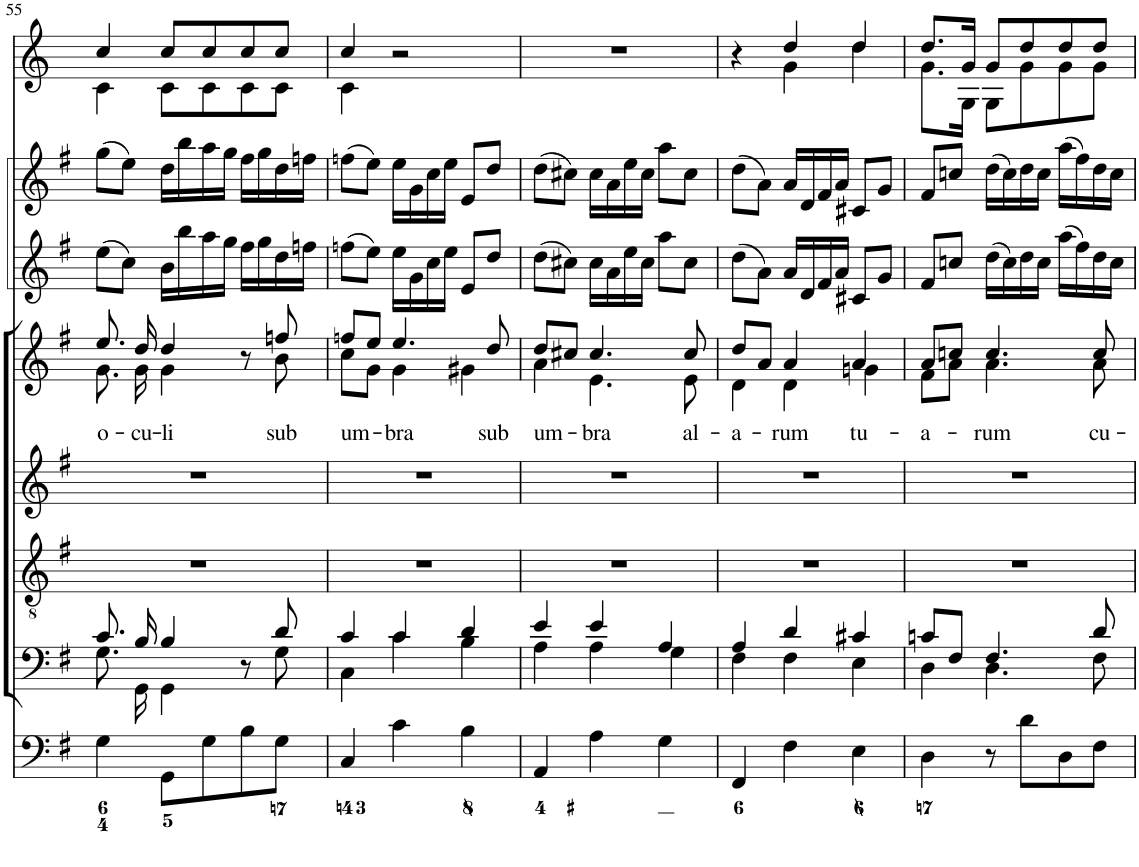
**kern	**kern	**kern	**kern	**kern	**text	**kern	**kern	**kern
*part8	*part7	*part6	*part5	*part4	*part4	*part3	*part2	*part1
*staff8	*staff7	*staff6	*staff5	*staff4	*staff4	*staff3	*staff2	*staff1
*I"Organ	*I"Voice	*I"Tenor	*I"Alto	*I"Voice	*	*I"Violin	*I"Violini	*I"Corni in G
*	*	*	*	*	*	*I'Vln	*I'Vln	*
!!LO:PB:g=z
*clefF4	*clefF4	*clefGv2	*clefG2	*clefG2	*	*clefG2	*clefG2	*clefG2
*	*	*	*	*	*	*	*	*Trd3c5
*k[f#]	*k[f#]	*k[f#]	*k[f#]	*k[f#]	*	*k[f#]	*k[f#]	*k[]
*M3/4	*M3/4	*M3/4	*M3/4	*M3/4	*	*M3/4	*M3/4	*M3/4
=55	=55	=55	=55	=55	=55	=55	=55	=55
*	*^	*	*	*	*	*	*	*
!	!	!	!	!	!	!LO:LY:b	!	!	!
*	*	*	*	*	*^	*	*	*	*^
4G\	8.c/	8.G\	2.r	2.r	8.ee/	8.g\	o-	(8ee\L	(8gg\L	4cc/	4c\
.	.	.	.	.	.	.	.	8cc\J)	8ee\J)	.	.
!	!	!	!	!	!	!	!LO:LY:b	!	!	!	!
.	16B/	16GG\	.	.	16dd/	16g\	-cu-	.	.	.	.
!	!	!	!	!	!	!	!LO:LY:b	!	!	!	!
8GG\L	4B/	4GG\	.	.	4dd/	4g\	-li	16b\LL	16dd\LL	8cc/L	8c\L
.	.	.	.	.	.	.	.	16bb\	16bb\	.	.
8G\	.	.	.	.	.	.	.	16aa\	16aa\	8cc/	8c\
.	.	.	.	.	.	.	.	16gg\JJ	16gg\JJ	.	.
8B\	8r	8ryy	.	.	8r	8ryy	.	16ff#\LL	16ff#\LL	8cc/	8c\
.	.	.	.	.	.	.	.	16gg\	16gg\	.	.
!	!	!	!	!	!	!	!LO:LY:b	!	!	!	!
8G\J	8d/	8G\	.	.	8ffn/	8b\	sub	16dd\	16dd\	8cc/J	8c\J
.	.	.	.	.	.	.	.	16ffn\JJ	16ffn\JJ	.	.
=56	=56	=56	=56	=56	=56	=56	=56	=56	=56	=56	=56
!	!	!	!	!	!	!	!LO:LY:b	!	!	!	!
4C/	4c/	4C\	2.r	2.r	8ffn/L	8cc\L	um-	(8ffn\L	(8ffn\L	4cc/	4c\
.	.	.	.	.	8ee/J	8g\J	.	8ee\J)	8ee\J)	.	.
!	!	!	!	!	!	!	!LO:LY:b	!	!	!	!
4c\	4c/	4c\	.	.	4.ee/	4g\	-bra	16ee\LL	16ee\LL	2r	2ryy
.	.	.	.	.	.	.	.	16g\	16g\	.	.
.	.	.	.	.	.	.	.	16cc\	16cc\	.	.
.	.	.	.	.	.	.	.	16ee\JJ	16ee\JJ	.	.
4B\	4d/	4B\	.	.	.	4g#X\	.	8e/L	8e/L	.	.
!	!	!	!	!	!	!	!LO:LY:b	!	!	!	!
.	.	.	.	.	8dd/	.	sub	8dd/J	8dd/J	.	.
*	*	*	*	*	*	*	*	*	*	*v	*v
=57	=57	=57	=57	=57	=57	=57	=57	=57	=57	=57
!	!	!	!	!	!	!	!LO:LY:b	!	!	!
4AA/	4e/	4A\	2.r	2.r	8dd/L	4a\	um-	(8dd\L	(8dd\L	2.r
.	.	.	.	.	8cc#X/J	.	.	8cc#X\J)	8cc#X\J)	.
!	!	!	!	!	!	!	!LO:LY:b	!	!	!
4A\	4e/	4A\	.	.	4.cc#/	4.e\	-bra	16cc#\LL	16cc#\LL	.
.	.	.	.	.	.	.	.	16a\	16a\	.
.	.	.	.	.	.	.	.	16ee\	16ee\	.
.	.	.	.	.	.	.	.	16cc#\JJ	16cc#\JJ	.
4G\	4A/	4G\	.	.	.	.	.	8aa\L	8aa\L	.
!	!	!	!	!	!	!	!LO:LY:b	!	!	!
.	.	.	.	.	8cc#/	8e\	al-	8cc#\J	8cc#\J	.
=58	=58	=58	=58	=58	=58	=58	=58	=58	=58	=58
!	!	!	!	!	!	!	!LO:LY:b	!	!	!
*	*	*	*	*	*	*	*	*	*	*^
4FF#/	4A/	4F#\	2.r	2.r	8dd/L	4d\	-a-	(8dd\L	(8dd\L	4r	4ryy
.	.	.	.	.	8a/J	.	.	8a\J)	8a\J)	.	.
!	!	!	!	!	!	!	!LO:LY:b	!	!	!	!
4F#\	4d/	4F#\	.	.	4a/	4d\	-rum	16a/LL	16a/LL	4dd/	4g\
.	.	.	.	.	.	.	.	16d/	16d/	.	.
.	.	.	.	.	.	.	.	16f#/	16f#/	.	.
.	.	.	.	.	.	.	.	16a/JJ	16a/JJ	.	.
!	!	!	!	!	!	!	!LO:LY:b	!	!	!	!
4E\	4c#X/	4E\	.	.	4a/	4gn\	tu-	8c#X/L	8c#X/L	4dd/	4dd\
.	.	.	.	.	.	.	.	8g/J	8g/J	.	.
=59	=59	=59	=59	=59	=59	=59	=59	=59	=59	=59	=59
!	!	!	!	!	!	!	!LO:LY:b	!	!	!	!
4D\	8cn/L	4D\	2.r	2.r	8a/L	8f#\L	-a-	8f#/L	8f#/L	8.dd/L	8.g\L
.	8F#/J	.	.	.	8ccn/J	8a\J	.	8ccn/J	8ccn/J	.	.
.	.	.	.	.	.	.	.	.	.	16g/Jk	16G\Jk
!	!	!	!	!	!	!	!LO:LY:b	!	!	!	!
8r	4.F#/	4.D\	.	.	4.cc/	4.a\	-rum	(16dd\LL	(16dd\LL	8g/L	8G\L
.	.	.	.	.	.	.	.	16cc\)	16cc\)	.	.
8d\L	.	.	.	.	.	.	.	16dd\	16dd\	8dd/	8g\
.	.	.	.	.	.	.	.	16cc\JJ	16cc\JJ	.	.
8D\	.	.	.	.	.	.	.	(16aa\LL	(16aa\LL	8dd/	8g\
.	.	.	.	.	.	.	.	16ff#\)	16ff#\)	.	.
!	!	!	!	!	!	!	!LO:LY:b	!	!	!	!
8F#\J	8d/	8F#\	.	.	8cc/	8a\	cu-	16dd\	16dd\	8dd/J	8g\J
.	.	.	.	.	.	.	.	16cc\JJ	16cc\JJ	.	.
*	*v	*v	*	*	*v	*v	*	*	*	*v	*v
=	=	=	=	=	=	=	=	=
*-	*-	*-	*-	*-	*-	*-	*-	*-
